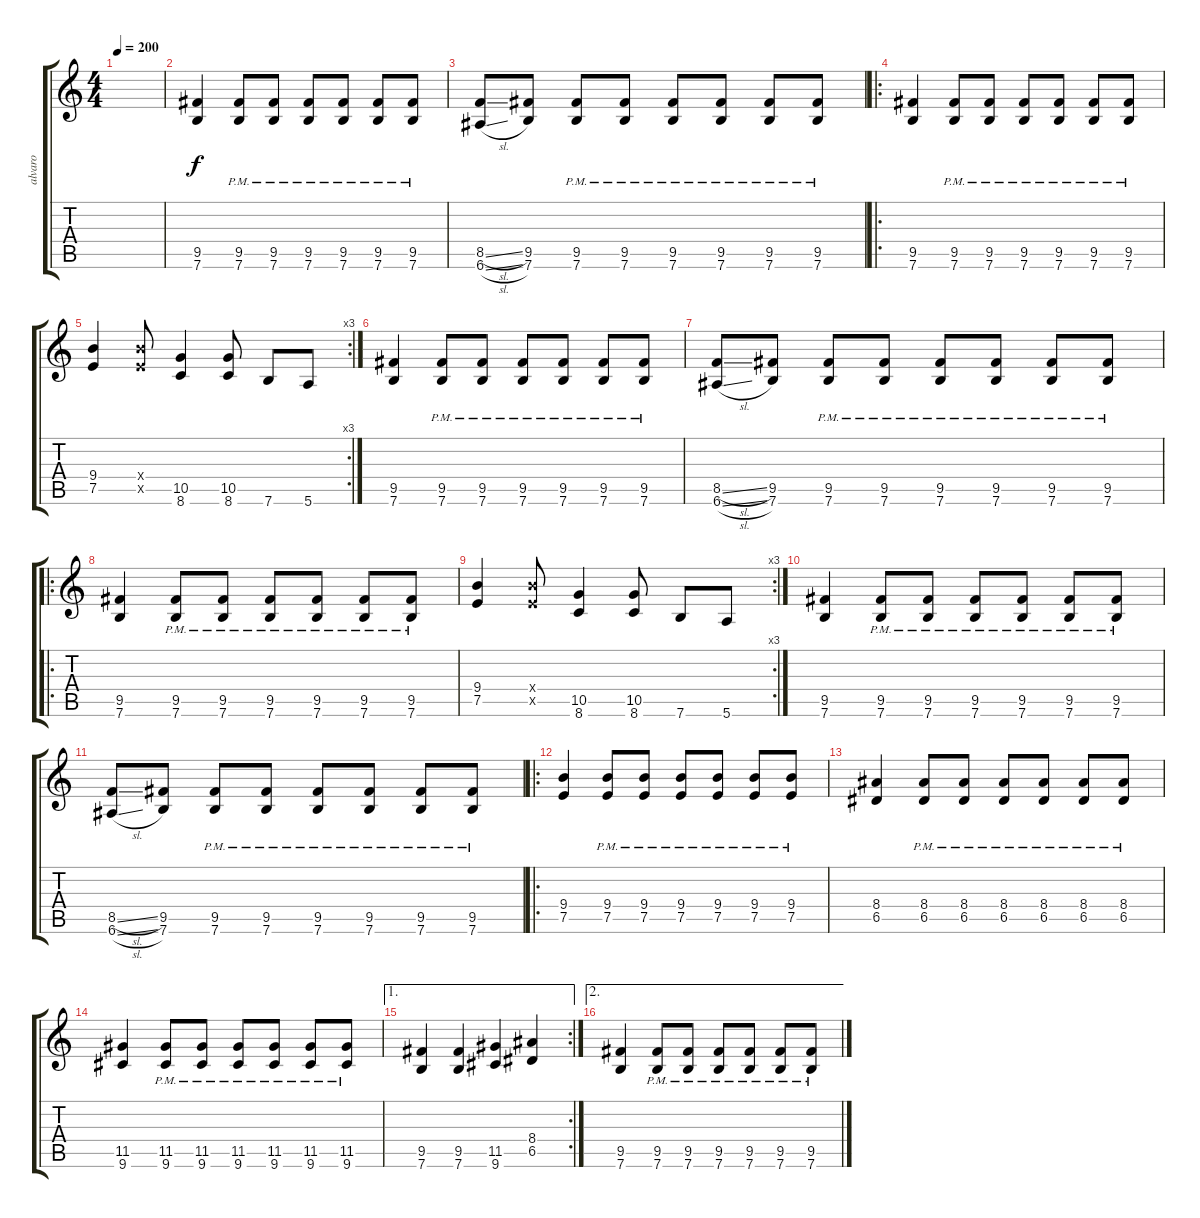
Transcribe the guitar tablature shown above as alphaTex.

\track ("alvaro" "alvaro") {instrument overdrivenguitar}
\staff {score tabs}
\tuning (E4 B3 G3 D3 A2 E2) {hide}
\ts (4 4)
\tempo 200
\clef g2
\ks c
|
(9.5 7.6).4 (9.5{pm} 7.6{pm}).8 (9.5{pm} 7.6{pm}).8 (9.5{pm} 7.6{pm}).8 (9.5{pm} 7.6{pm}).8 (9.5{pm} 7.6{pm}).8 (9.5{pm} 7.6{pm}).8 |
(8.5{sl} 6.6{sl}).8 (9.5 7.6).8 (9.5{pm} 7.6{pm}).8 (9.5{pm} 7.6{pm}).8 (9.5{pm} 7.6{pm}).8 (9.5{pm} 7.6{pm}).8 (9.5{pm} 7.6{pm}).8 (9.5{pm} 7.6{pm}).8 |
\ro
(9.5 7.6).4 (9.5{pm} 7.6{pm}).8 (9.5{pm} 7.6{pm}).8 (9.5{pm} 7.6{pm}).8 (9.5{pm} 7.6{pm}).8 (9.5{pm} 7.6{pm}).8 (9.5{pm} 7.6{pm}).8 |
\rc 3
(9.4 7.5).4 (9.4{x} 7.5{x}).8 (10.5 8.6).4 (10.5 8.6).8 7.6.8 5.6.8 |
(9.5 7.6).4 (9.5{pm} 7.6{pm}).8 (9.5{pm} 7.6{pm}).8 (9.5{pm} 7.6{pm}).8 (9.5{pm} 7.6{pm}).8 (9.5{pm} 7.6{pm}).8 (9.5{pm} 7.6{pm}).8 |
(8.5{sl} 6.6{sl}).8 (9.5 7.6).8 (9.5{pm} 7.6{pm}).8 (9.5{pm} 7.6{pm}).8 (9.5{pm} 7.6{pm}).8 (9.5{pm} 7.6{pm}).8 (9.5{pm} 7.6{pm}).8 (9.5{pm} 7.6{pm}).8 |
\ro
(9.5 7.6).4 (9.5{pm} 7.6{pm}).8 (9.5{pm} 7.6{pm}).8 (9.5{pm} 7.6{pm}).8 (9.5{pm} 7.6{pm}).8 (9.5{pm} 7.6{pm}).8 (9.5{pm} 7.6{pm}).8 |
\rc 3
(9.4 7.5).4 (9.4{x} 7.5{x}).8 (10.5 8.6).4 (10.5 8.6).8 7.6.8 5.6.8 |
(9.5 7.6).4 (9.5{pm} 7.6{pm}).8 (9.5{pm} 7.6{pm}).8 (9.5{pm} 7.6{pm}).8 (9.5{pm} 7.6{pm}).8 (9.5{pm} 7.6{pm}).8 (9.5{pm} 7.6{pm}).8 |
(8.5{sl} 6.6{sl}).8 (9.5 7.6).8 (9.5{pm} 7.6{pm}).8 (9.5{pm} 7.6{pm}).8 (9.5{pm} 7.6{pm}).8 (9.5{pm} 7.6{pm}).8 (9.5{pm} 7.6{pm}).8 (9.5{pm} 7.6{pm}).8 |
\ro
(9.4 7.5).4 (9.4{pm} 7.5{pm}).8 (9.4{pm} 7.5{pm}).8 (9.4{pm} 7.5{pm}).8 (9.4{pm} 7.5{pm}).8 (9.4{pm} 7.5{pm}).8 (9.4{pm} 7.5{pm}).8 |
(8.4 6.5).4 (8.4{pm} 6.5{pm}).8 (8.4{pm} 6.5{pm}).8 (8.4{pm} 6.5{pm}).8 (8.4{pm} 6.5{pm}).8 (8.4{pm} 6.5{pm}).8 (8.4{pm} 6.5{pm}).8 |
(11.5 9.6).4 (11.5{pm} 9.6{pm}).8 (11.5{pm} 9.6{pm}).8 (11.5{pm} 9.6{pm}).8 (11.5{pm} 9.6{pm}).8 (11.5{pm} 9.6{pm}).8 (11.5{pm} 9.6{pm}).8 |
\ae 1
\rc 2
(9.5 7.6).4 (9.5 7.6).4 (11.5 9.6).4 (8.4 6.5).4 |
\ae 2
(9.5 7.6).4 (9.5{pm} 7.6{pm}).8 (9.5{pm} 7.6{pm}).8 (9.5{pm} 7.6{pm}).8 (9.5{pm} 7.6{pm}).8 (9.5{pm} 7.6{pm}).8 (9.5{pm} 7.6{pm}).8
